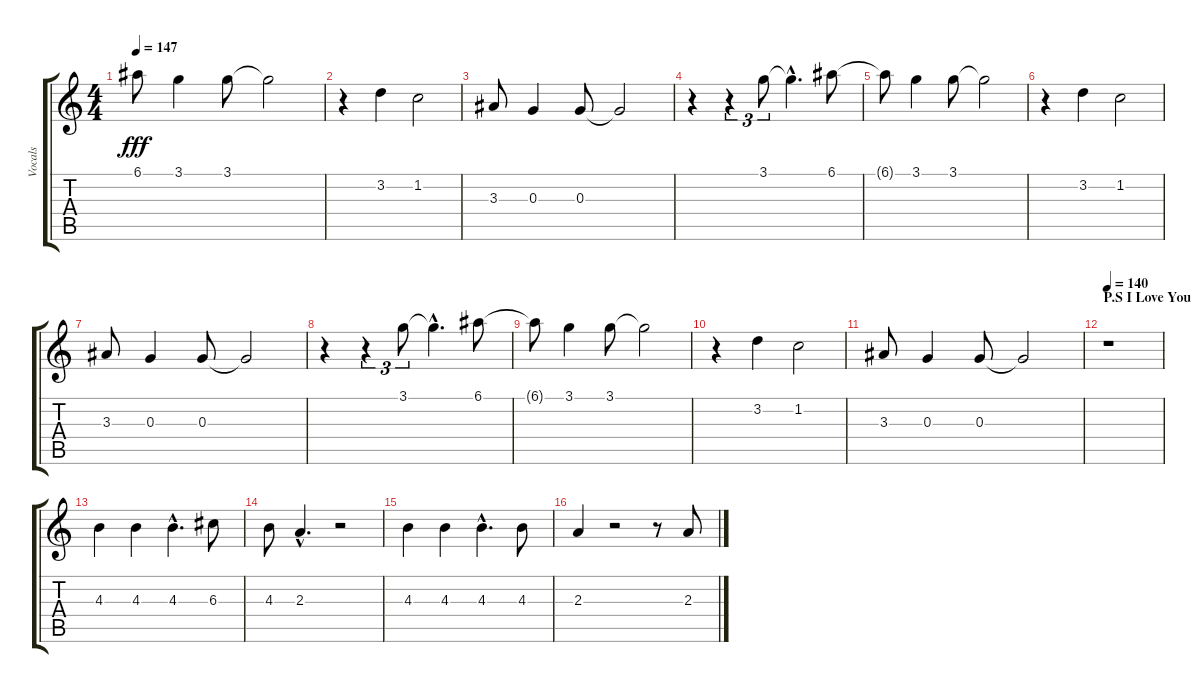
\track ("Vocals" "Vocals") {instrument acousticguitarnylon}
\staff {score tabs}
\tuning (E4 B3 G3 D3 A2 E2) {hide}
\ts (4 4)
\tempo 147
\clef g2
\ks c
6.1{t}.8{dy fff} 3.1.4{txt " "} 3.1.8{txt " "} 3.1{t}.2 |
r.4 3.2.4{txt " "} 1.2.2{txt " "} |
3.3.8{txt " "} 0.3.4{txt " "} 0.3.8{txt " "} 0.3{t}.2 |
r.4 r.4{tu (3 2)} 3.1.8{tu (3 2) txt " "} 3.1{hac t}.4{d} 6.1.8{txt " "} |
6.1{t}.8 3.1.4{txt " "} 3.1.8{txt " "} 3.1{t}.2 |
r.4 3.2.4{txt " "} 1.2.2{txt " "} |
3.3.8{txt " "} 0.3.4{txt " "} 0.3.8{txt " "} 0.3{t}.2 |
r.4{volume 0} r.4{tu (3 2)} 3.1.8{tu (3 2) txt " "} 3.1{hac t}.4{d} 6.1.8{txt " "} |
6.1{t}.8 3.1.4{txt " "} 3.1.8{txt " "} 3.1{t}.2 |
r.4 3.2.4{txt " "} 1.2.2{txt " "} |
3.3.8{txt " "} 0.3.4{txt " "} 0.3.8{txt " "} 0.3{t}.2 |
\section ("" "P.S I Love You")
\tempo 140
r.1{volume 16 balance 0 instrument altosax} |
4.3.4{txt " "} 4.3.4{txt " "} 4.3{hac}.4{d txt " "} 6.3.8{txt " "} |
4.3.8{txt " "} 2.3{hac}.4{d} r.2 |
4.3.4{txt " "} 4.3.4{txt " "} 4.3{hac}.4{d txt " "} 4.3.8{txt " "} |
2.3.4{txt " "} r.2 r.8 2.3.8{txt " "}
